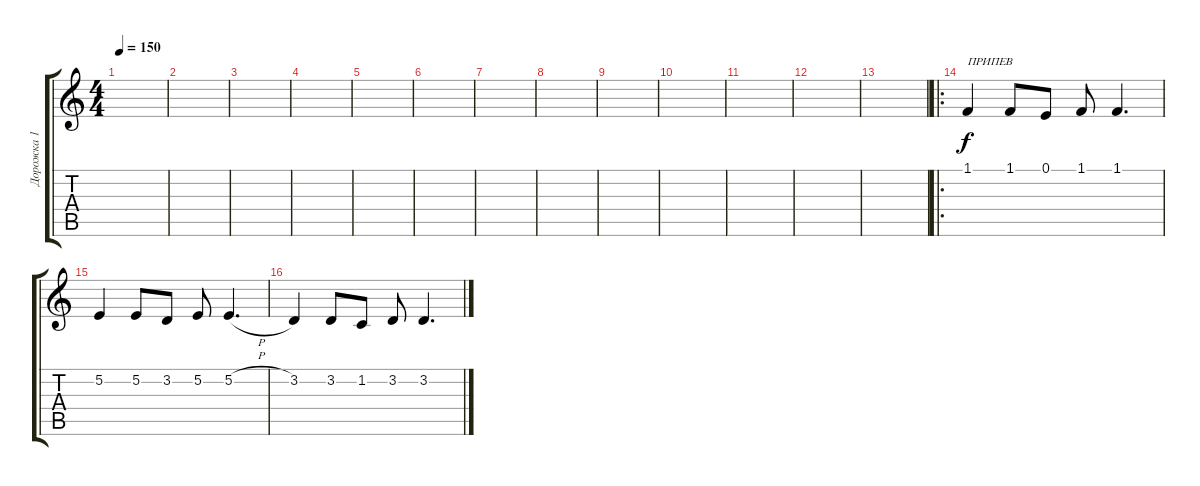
\track ("Дорожка 1" "Дорожка 1") {instrument acousticgrandpiano}
\staff {score tabs}
\tuning (E4 B3 G3 D3 A2 E2) {hide}
\ts (4 4)
\tempo 150
\clef g2
\ks c
|
|
|
|
|
|
|
|
|
|
|
|
|
\ro
1.1.4{txt "ПРИПЕВ"} 1.1.8 0.1.8 1.1.8 1.1.4{d} |
5.2.4 5.2.8 3.2.8 5.2.8 5.2{h}.4{d} |
3.2.4 3.2.8 1.2.8 3.2.8 3.2.4{d}
